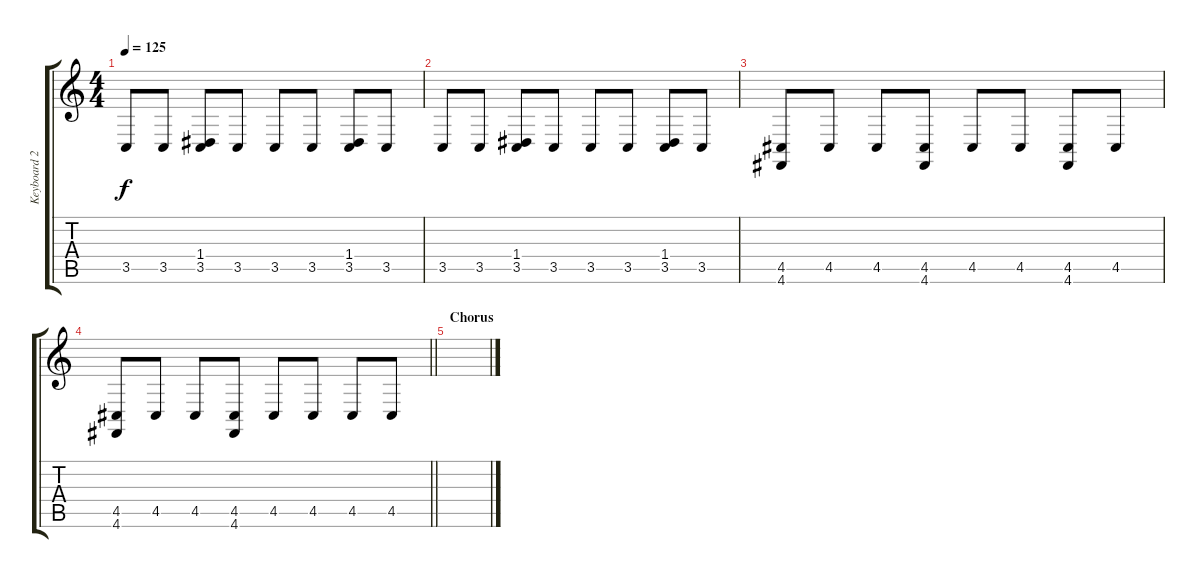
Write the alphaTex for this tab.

\track ("Keyboard 2" "Keyboard 2") {instrument fx1rain}
\staff {score tabs}
\tuning (E4 B3 G3 D3 A2 D2) {hide}
\ts (4 4)
\tempo 125
\clef g2
\ks c
3.5.8{dy f} 3.5.8 (1.4 3.5).8 3.5.8 3.5.8 3.5.8 (1.4 3.5).8 3.5.8 |
3.5.8 3.5.8 (1.4 3.5).8 3.5.8 3.5.8 3.5.8 (1.4 3.5).8 3.5.8 |
(4.5 4.6).8 4.5.8 4.5.8 (4.5 4.6).8 4.5.8 4.5.8 (4.5 4.6).8 4.5.8 |
\barLineRight lightlight
(4.5 4.6).8 4.5.8 4.5.8 (4.5 4.6).8 4.5.8 4.5.8 4.5.8 4.5.8 |
\section ("" "Chorus")
